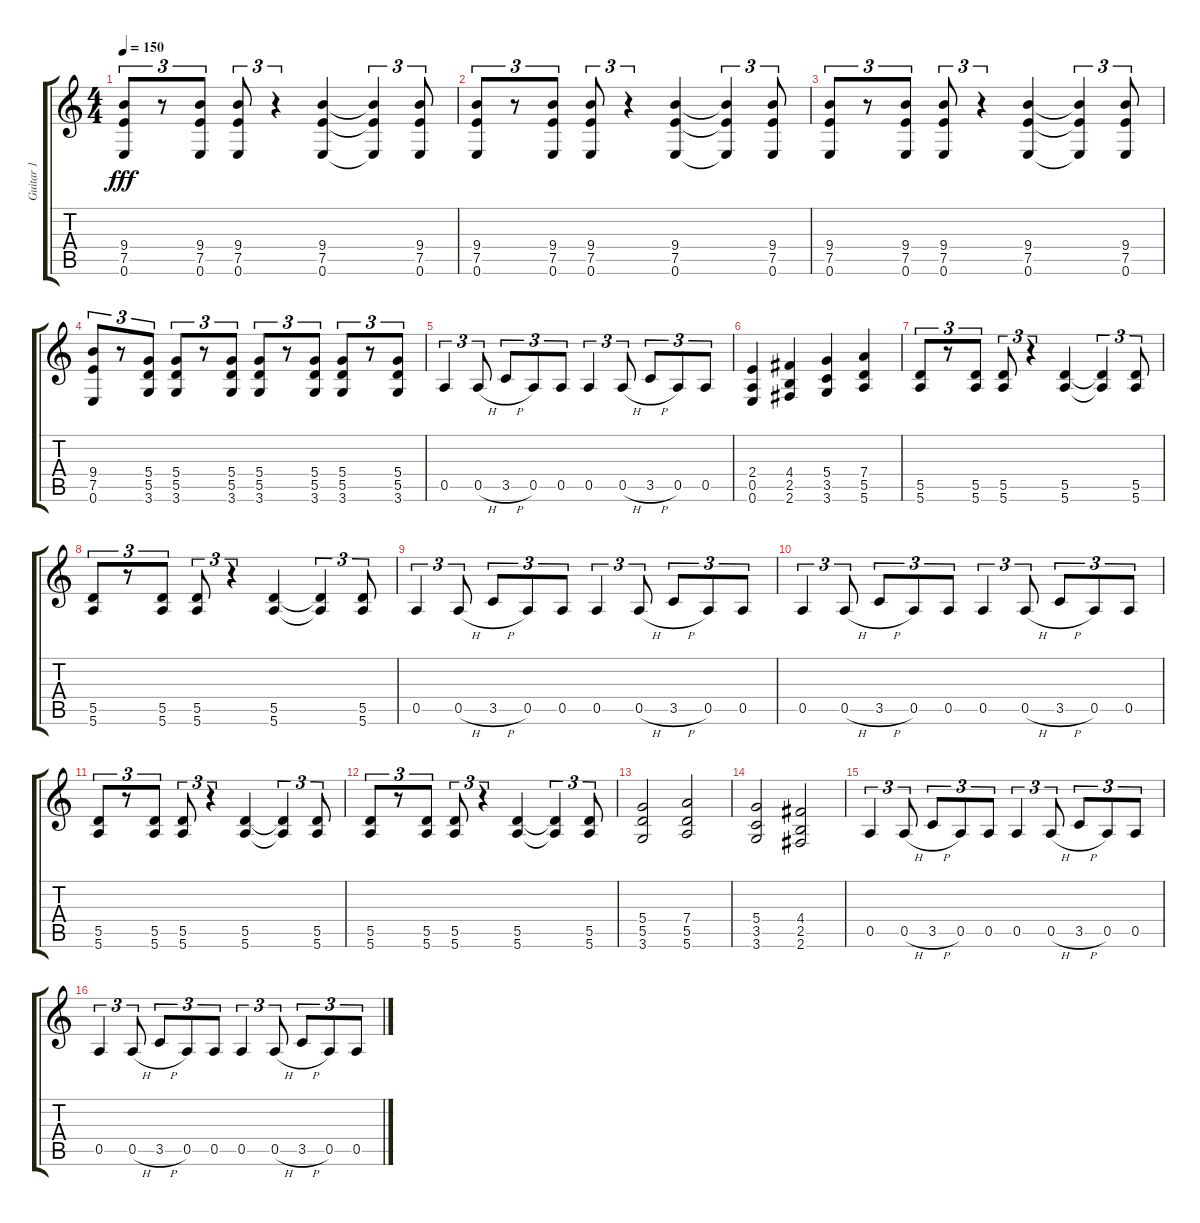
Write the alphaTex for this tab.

\track ("Guitar 1" "Guitar 1") {instrument distortionguitar}
\staff {score tabs}
\tuning (E4 B3 G3 D3 A2 E2) {hide}
\ts (4 4)
\tempo 150
\clef g2
\ks c
(9.4 7.5 0.6).8{tu (3 2) dy fff} r.8{tu (3 2)} (9.4 7.5 0.6).8{tu (3 2)} (9.4 7.5 0.6).8{tu (3 2)} r.4{tu (3 2)} (9.4 7.5 0.6).4 (9.4{t} 7.5{t} 0.6{t}).4{tu (3 2)} (9.4 7.5 0.6).8{tu (3 2)} |
(9.4 7.5 0.6).8{tu (3 2)} r.8{tu (3 2)} (9.4 7.5 0.6).8{tu (3 2)} (9.4 7.5 0.6).8{tu (3 2)} r.4{tu (3 2)} (9.4 7.5 0.6).4 (9.4{t} 7.5{t} 0.6{t}).4{tu (3 2)} (9.4 7.5 0.6).8{tu (3 2)} |
(9.4 7.5 0.6).8{tu (3 2)} r.8{tu (3 2)} (9.4 7.5 0.6).8{tu (3 2)} (9.4 7.5 0.6).8{tu (3 2)} r.4{tu (3 2)} (9.4 7.5 0.6).4 (9.4{t} 7.5{t} 0.6{t}).4{tu (3 2)} (9.4 7.5 0.6).8{tu (3 2)} |
(9.4 7.5 0.6).8{tu (3 2)} r.8{tu (3 2)} (5.4 5.5 3.6).8{tu (3 2)} (5.4 5.5 3.6).8{tu (3 2)} r.8{tu (3 2)} (5.4 5.5 3.6).8{tu (3 2)} (5.4 5.5 3.6).8{tu (3 2)} r.8{tu (3 2)} (5.4 5.5 3.6).8{tu (3 2)} (5.4 5.5 3.6).8{tu (3 2)} r.8{tu (3 2)} (5.4 5.5 3.6).8{tu (3 2)} |
0.5.4{tu (3 2)} 0.5{h}.8{tu (3 2)} 3.5{h}.8{tu (3 2)} 0.5.8{tu (3 2)} 0.5.8{tu (3 2)} 0.5.4{tu (3 2)} 0.5{h}.8{tu (3 2)} 3.5{h}.8{tu (3 2)} 0.5.8{tu (3 2)} 0.5.8{tu (3 2)} |
(2.4 0.5 0.6).4 (4.4 2.5 2.6).4 (5.4 3.5 3.6).4 (7.4 5.5 5.6).4 |
(5.5 5.6).8{tu (3 2)} r.8{tu (3 2)} (5.5 5.6).8{tu (3 2)} (5.5 5.6).8{tu (3 2)} r.4{tu (3 2)} (5.5 5.6).4 (5.5{t} 5.6{t}).4{tu (3 2)} (5.5 5.6).8{tu (3 2)} |
(5.5 5.6).8{tu (3 2)} r.8{tu (3 2)} (5.5 5.6).8{tu (3 2)} (5.5 5.6).8{tu (3 2)} r.4{tu (3 2)} (5.5 5.6).4 (5.5{t} 5.6{t}).4{tu (3 2)} (5.5 5.6).8{tu (3 2)} |
0.5.4{tu (3 2)} 0.5{h}.8{tu (3 2)} 3.5{h}.8{tu (3 2)} 0.5.8{tu (3 2)} 0.5.8{tu (3 2)} 0.5.4{tu (3 2)} 0.5{h}.8{tu (3 2)} 3.5{h}.8{tu (3 2)} 0.5.8{tu (3 2)} 0.5.8{tu (3 2)} |
0.5.4{tu (3 2)} 0.5{h}.8{tu (3 2)} 3.5{h}.8{tu (3 2)} 0.5.8{tu (3 2)} 0.5.8{tu (3 2)} 0.5.4{tu (3 2)} 0.5{h}.8{tu (3 2)} 3.5{h}.8{tu (3 2)} 0.5.8{tu (3 2)} 0.5.8{tu (3 2)} |
(5.5 5.6).8{tu (3 2)} r.8{tu (3 2)} (5.5 5.6).8{tu (3 2)} (5.5 5.6).8{tu (3 2)} r.4{tu (3 2)} (5.5 5.6).4 (5.5{t} 5.6{t}).4{tu (3 2)} (5.5 5.6).8{tu (3 2)} |
(5.5 5.6).8{tu (3 2)} r.8{tu (3 2)} (5.5 5.6).8{tu (3 2)} (5.5 5.6).8{tu (3 2)} r.4{tu (3 2)} (5.5 5.6).4 (5.5{t} 5.6{t}).4{tu (3 2)} (5.5 5.6).8{tu (3 2)} |
(5.4 5.5 3.6).2 (7.4 5.5 5.6).2 |
(5.4 3.5 3.6).2 (4.4 2.5 2.6).2 |
0.5.4{tu (3 2)} 0.5{h}.8{tu (3 2)} 3.5{h}.8{tu (3 2)} 0.5.8{tu (3 2)} 0.5.8{tu (3 2)} 0.5.4{tu (3 2)} 0.5{h}.8{tu (3 2)} 3.5{h}.8{tu (3 2)} 0.5.8{tu (3 2)} 0.5.8{tu (3 2)} |
0.5.4{tu (3 2)} 0.5{h}.8{tu (3 2)} 3.5{h}.8{tu (3 2)} 0.5.8{tu (3 2)} 0.5.8{tu (3 2)} 0.5.4{tu (3 2)} 0.5{h}.8{tu (3 2)} 3.5{h}.8{tu (3 2)} 0.5.8{tu (3 2)} 0.5.8{tu (3 2)}
